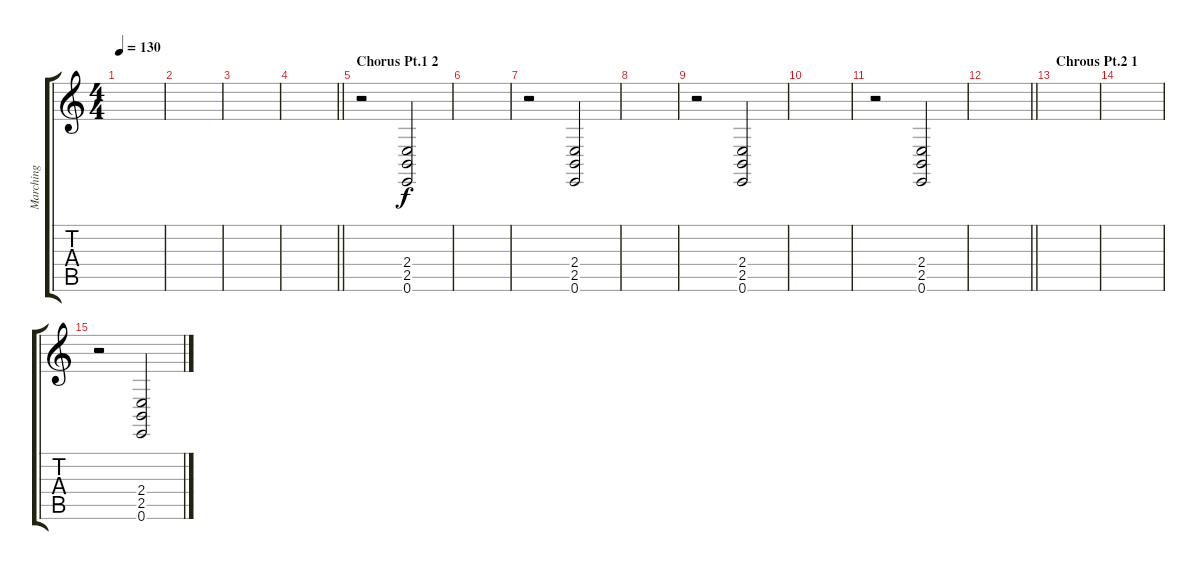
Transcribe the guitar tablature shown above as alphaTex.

\track ("Marching" "Marching") {instrument breathnoise}
\staff {score tabs}
\tuning (E4 B3 G3 D3 A2 E2) {hide}
\ts (4 4)
\tempo 130
\clef g2
\ks c
|
|
|
\barLineRight lightlight
|
\section ("" "Chorus Pt.1 2")
r.2 (2.4 2.5 0.6).2 |
|
r.2 (2.4 2.5 0.6).2 |
|
r.2 (2.4 2.5 0.6).2 |
|
r.2 (2.4 2.5 0.6).2 |
\barLineRight lightlight
|
\section ("" "Chrous Pt.2 1")
|
|
r.2 (2.4 2.5 0.6).2
